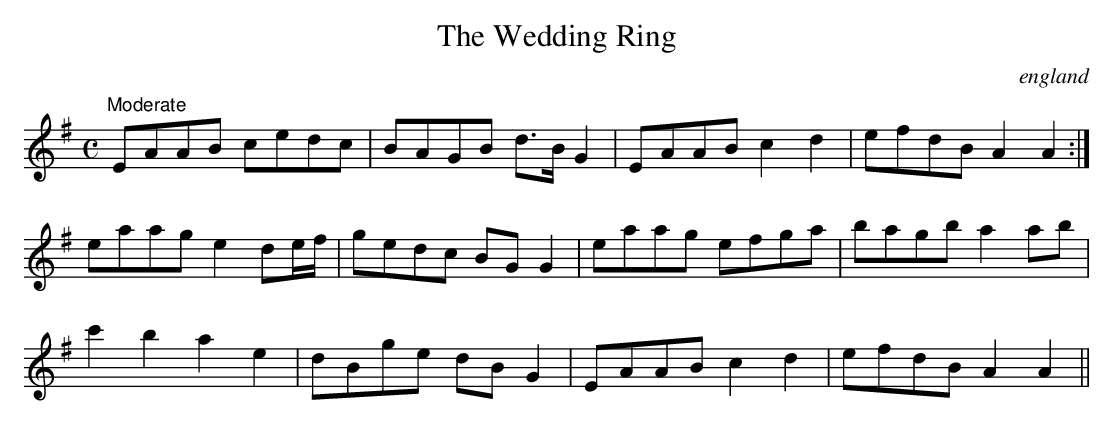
X:1
T:The Wedding Ring
O:england
L:1/8
M:C
K:G
"Moderate"EAAB cedc|BAGB d>B G2|EAAB c2 d2|efdB A2 A2:|
eaag e2 de/f/|gedc BG G2|eaag efga|bagb a2 ab|
c'2 b2 a2 e2|dBge dB G2|EAAB c2 d2|efdB A2 A2||
